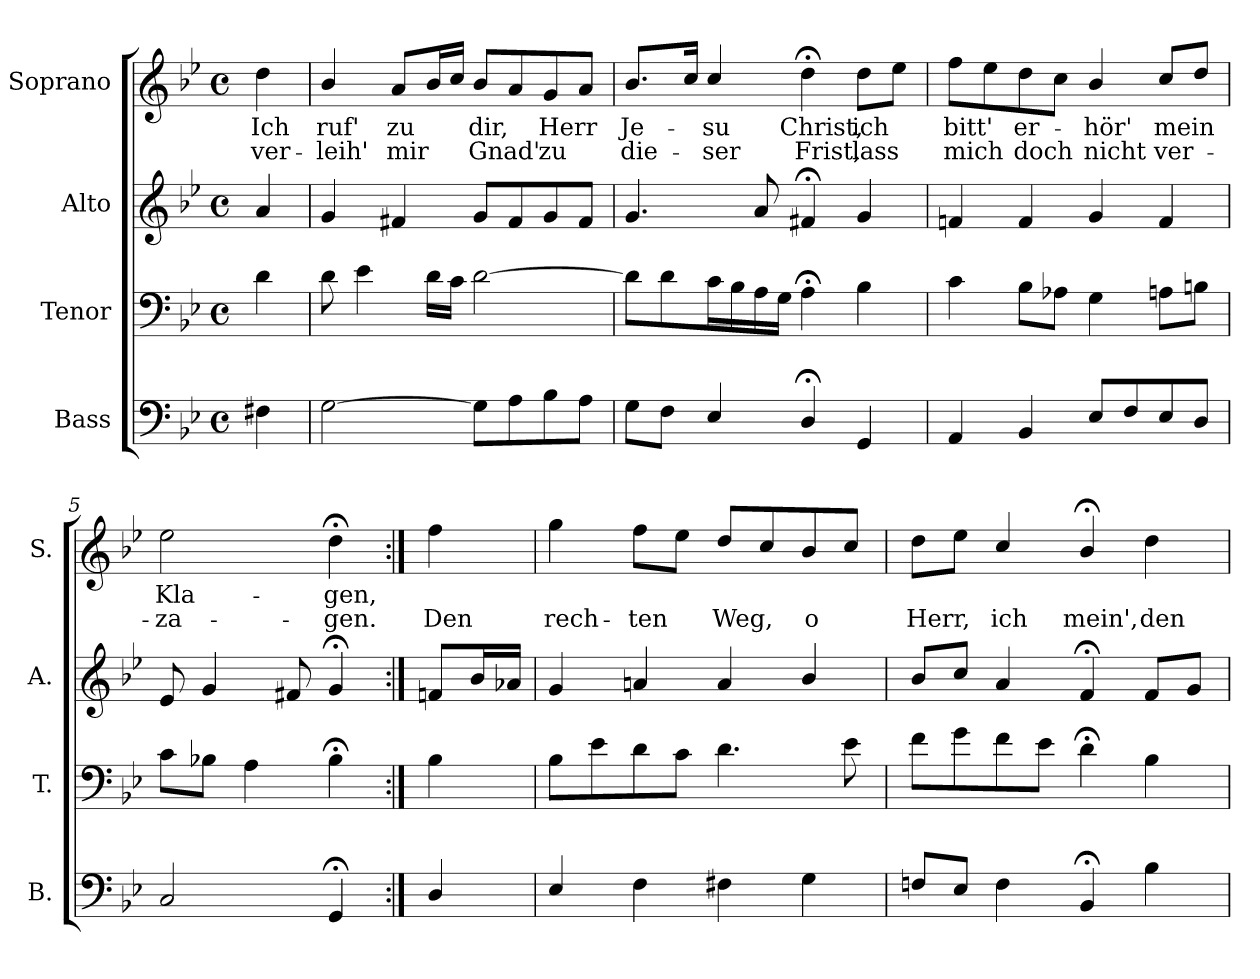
**kern	**kern	**kern	**kern	**text	**text
*part4	*part3	*part2	*part1	*part1	*part1
*staff4	*staff3	*staff2	*staff1	*staff1	*staff1
*I"Bass	*I"Tenor	*I"Alto	*I"Soprano	*	*
*I'B.	*I'T.	*I'A.	*I'S.	*	*
*clefF4	*clefF4	*clefG2	*clefG2	*	*
*k[b-e-]	*k[b-e-]	*k[b-e-]	*k[b-e-]	*	*
*B-:	*B-:	*B-:	*g:	*	*
*M4/4	*M4/4	*M4/4	*M4/4	*	*
*met(c)	*met(c)	*met(c)	*met(c)	*	*
=1	=1	=1	=1	=1	=1
!	!	!	!	!LO:LY:b	!LO:LY:b
4F#X\	4d\	4a/	4dd\	Ich	ver-
=2	=2	=2	=2	=2	=2
!	!	!	!	!LO:LY:b	!LO:LY:b
[2G\	8d\	4g/	4b-/	ruf'	-leih'
.	4e-\	.	.	.	.
!	!	!	!	!LO:LY:b	!LO:LY:b
.	.	4f#X/	8a/L	zu	mir
.	16d\LL	.	16b-/L	.	.
.	16c\JJ	.	16cc/JJ	.	.
!	!	!	!	!LO:LY:b	!LO:LY:b
8G\L]	[2d\	8g/L	8b-/L	dir,	Gnad'
8A\	.	8f#/	8a/	.	.
!	!	!	!	!LO:LY:b	!LO:LY:b
8B-\	.	8g/	8g/	Herr	zu
8A\J	.	8f#/J	8a/J	.	.
=3	=3	=3	=3	=3	=3
!	!	!	!	!LO:LY:b	!LO:LY:b
8G\L	8d\L]	4.g/	8.b-/L	Je-	die-
8F\J	8d\	.	.	.	.
.	.	.	16cc/Jk	.	.
!	!	!	!	!LO:LY:b	!LO:LY:b
4E-/	16c\L	.	4cc/	-su	-ser
.	16B-\	.	.	.	.
.	16A\	8a/	.	.	.
.	16G\JJ	.	.	.	.
!	!	!	!	!LO:LY:b	!LO:LY:b
4D;</	4A;<\	4f#X;</	4dd;<\	Christ,	Frist,
!	!	!	!	!LO:LY:b	!LO:LY:b
4GG/	4B-\	4g/	8dd\L	ich	lass
.	.	.	8ee-\J	.	.
=4	=4	=4	=4	=4	=4
!	!	!	!	!LO:LY:b	!LO:LY:b
4AA/	4c\	4fn/	8ff\L	bitt'	mich
.	.	.	8ee-\	.	.
!	!	!	!	!LO:LY:b	!LO:LY:b
4BB-/	8B-\L	4f/	8dd\	er-	doch
.	8A-X\J	.	8cc\J	.	.
!	!	!	!	!LO:LY:b	!LO:LY:b
8E-/L	4G\	4g/	4b-/	-hör'	nicht
8F/	.	.	.	.	.
!	!	!	!	!LO:LY:b	!LO:LY:b
8E-/	8An\L	4f/	8cc/L	mein	ver-
8D/J	8Bn\J	.	8dd/J	.	.
!!LO:LB:g=z
=5	=5	=5	=5	=5	=5
!	!	!	!	!LO:LY:b	!LO:LY:b
2C/	8c\L	8e-/	2ee-\	Kla-	-za-
.	8B-X\J	4g/	.	.	.
.	4A\	.	.	.	.
.	.	8f#X/	.	.	.
!	!	!	!	!LO:LY:b	!LO:LY:b
4GG;</	4B-;<\	4g;</	4dd;<\	-gen,	-gen.
!!LO:LB:g=z
=6:|!	=6:|!	=6:|!	=6:|!	=6:|!	=6:|!
!	!	!	!	!	!LO:LY:b
4D/	4B-\	8fn/L	4ff\	.	Den
.	.	16b-/L	.	.	.
.	.	16a-X/JJ	.	.	.
=7	=7	=7	=7	=7	=7
!	!	!	!	!	!LO:LY:b
4E-/	8B-\L	4g/	4gg\	.	rech-
.	8e-\	.	.	.	.
!	!	!	!	!	!LO:LY:b
4F\	8d\	4an/	8ff\L	.	-ten
.	8c\J	.	8ee-\J	.	.
!	!	!	!	!	!LO:LY:b
4F#X\	4.d\	4a/	8dd/L	.	Weg,
.	.	.	8cc/	.	.
!	!	!	!	!	!LO:LY:b
4G\	.	4b-/	8b-/	.	o
.	8e-\	.	8cc/J	.	.
=8	=8	=8	=8	=8	=8
!	!	!	!	!	!LO:LY:b
8Fn/L	8f\L	8b-/L	8dd\L	.	Herr,
8E-/J	8g\	8cc/J	8ee-\J	.	.
!	!	!	!	!	!LO:LY:b
4F\	8f\	4a/	4cc/	.	ich
.	8e-\J	.	.	.	.
!	!	!	!	!	!LO:LY:b
4BB-;</	4d;<\	4f;</	4b-;</	.	mein',
!	!	!	!	!	!LO:LY:b
4B-\	4B-\	8f/L	4dd\	.	den
.	.	8g/J	.	.	.
=	=	=	=	=	=
*-	*-	*-	*-	*-	*-
